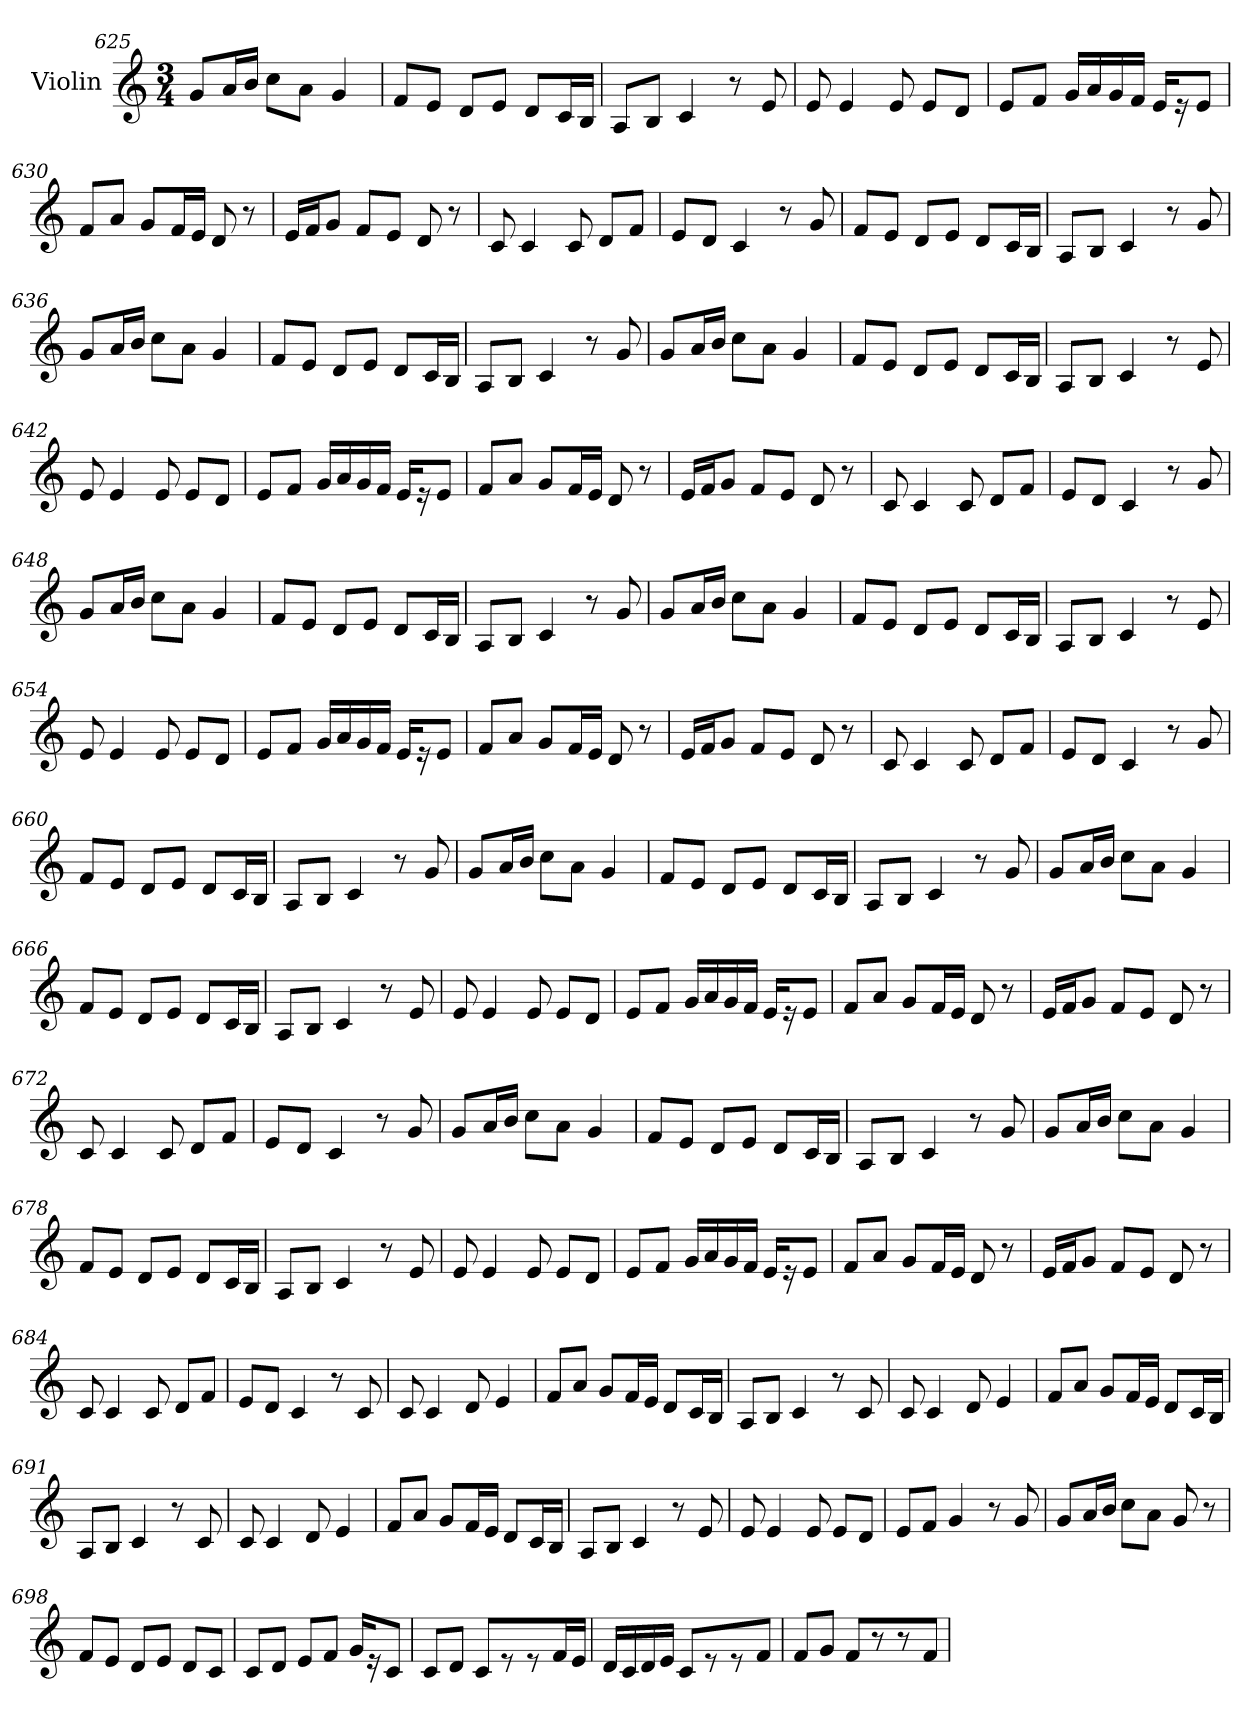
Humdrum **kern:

**kern
*part1
*staff1
*I"Violin
*clefG2
*k[]
*M3/4
=625
8g/L
16a/L
16b/JJ
8cc\L
8a\J
4g/
!!LO:LB:g=z
=626
8f/L
8e/J
8d/L
8e/J
8d/L
16c/L
16B/JJ
=627
8A/L
8B/J
4c/
8r
8e/
=628
8e/
4e/
8e/
8e/L
8d/J
=629
8e/L
8f/J
16g/LL
16a/
16g/
16f/JJ
16e/KL
16r
8e/J
=630
8f/L
8a/J
8g/L
16f/L
16e/JJ
8d/
8r
!!LO:LB:g=z
=631
16e/LL
16f/J
8g/J
8f/L
8e/J
8d/
8r
=632
8c/
4c/
8c/
8d/L
8f/J
=633
8e/L
8d/J
4c/
8r
8g/
=634
8f/L
8e/J
8d/L
8e/J
8d/L
16c/L
16B/JJ
=635
8A/L
8B/J
4c/
8r
8g/
!!LO:LB:g=z
=636
8g/L
16a/L
16b/JJ
8cc\L
8a\J
4g/
!!LO:LB:g=z
=637
8f/L
8e/J
8d/L
8e/J
8d/L
16c/L
16B/JJ
=638
8A/L
8B/J
4c/
8r
8g/
=639
8g/L
16a/L
16b/JJ
8cc\L
8a\J
4g/
=640
8f/L
8e/J
8d/L
8e/J
8d/L
16c/L
16B/JJ
=641
8A/L
8B/J
4c/
8r
8e/
!!LO:LB:g=z
=642
8e/
4e/
8e/
8e/L
8d/J
!!LO:LB:g=z
=643
8e/L
8f/J
16g/LL
16a/
16g/
16f/JJ
16e/KL
16r
8e/J
=644
8f/L
8a/J
8g/L
16f/L
16e/JJ
8d/
8r
=645
16e/LL
16f/J
8g/J
8f/L
8e/J
8d/
8r
=646
8c/
4c/
8c/
8d/L
8f/J
=647
8e/L
8d/J
4c/
8r
8g/
!!LO:PB:g=z
=648
8g/L
16a/L
16b/JJ
8cc\L
8a\J
4g/
=649
8f/L
8e/J
8d/L
8e/J
8d/L
16c/L
16B/JJ
=650
8A/L
8B/J
4c/
8r
8g/
=651
8g/L
16a/L
16b/JJ
8cc\L
8a\J
4g/
=652
8f/L
8e/J
8d/L
8e/J
8d/L
16c/L
16B/JJ
!!LO:LB:g=z
=653
8A/L
8B/J
4c/
8r
8e/
!!LO:LB:g=z
=654
8e/
4e/
8e/
8e/L
8d/J
=655
8e/L
8f/J
16g/LL
16a/
16g/
16f/JJ
16e/KL
16r
8e/J
=656
8f/L
8a/J
8g/L
16f/L
16e/JJ
8d/
8r
=657
16e/LL
16f/J
8g/J
8f/L
8e/J
8d/
8r
=658
8c/
4c/
8c/
8d/L
8f/J
!!LO:PB:g=z
=659
8e/L
8d/J
4c/
8r
8g/
=660
8f/L
8e/J
8d/L
8e/J
8d/L
16c/L
16B/JJ
=661
8A/L
8B/J
4c/
8r
8g/
=662
8g/L
16a/L
16b/JJ
8cc\L
8a\J
4g/
=663
8f/L
8e/J
8d/L
8e/J
8d/L
16c/L
16B/JJ
!!LO:LB:g=z
=664
8A/L
8B/J
4c/
8r
8g/
!!LO:LB:g=z
=665
8g/L
16a/L
16b/JJ
8cc\L
8a\J
4g/
=666
8f/L
8e/J
8d/L
8e/J
8d/L
16c/L
16B/JJ
=667
8A/L
8B/J
4c/
8r
8e/
=668
8e/
4e/
8e/
8e/L
8d/J
=669
8e/L
8f/J
16g/LL
16a/
16g/
16f/JJ
16e/KL
16r
8e/J
!!LO:LB:g=z
=670
8f/L
8a/J
8g/L
16f/L
16e/JJ
8d/
8r
=671
16e/LL
16f/J
8g/J
8f/L
8e/J
8d/
8r
=672
8c/
4c/
8c/
8d/L
8f/J
=673
8e/L
8d/J
4c/
8r
8g/
=674
8g/L
16a/L
16b/JJ
8cc\L
8a\J
4g/
!!LO:LB:g=z
=675
8f/L
8e/J
8d/L
8e/J
8d/L
16c/L
16B/JJ
!!LO:LB:g=z
=676
8A/L
8B/J
4c/
8r
8g/
=677
8g/L
16a/L
16b/JJ
8cc\L
8a\J
4g/
=678
8f/L
8e/J
8d/L
8e/J
8d/L
16c/L
16B/JJ
=679
8A/L
8B/J
4c/
8r
8e/
=680
8e/
4e/
8e/
8e/L
8d/J
!!LO:LB:g=z
=681
8e/L
8f/J
16g/LL
16a/
16g/
16f/JJ
16e/KL
16r
8e/J
=682
8f/L
8a/J
8g/L
16f/L
16e/JJ
8d/
8r
=683
16e/LL
16f/J
8g/J
8f/L
8e/J
8d/
8r
=684
8c/
4c/
8c/
8d/L
8f/J
=685
8e/L
8d/J
4c/
8r
8c/
!!LO:LB:g=z
=686
8c/
4c/
8d/
4e/
=687
8f/L
8a/J
8g/L
16f/L
16e/JJ
8d/L
16c/L
16B/JJ
=688
8A/L
8B/J
4c/
8r
8c/
=689
8c/
4c/
8d/
4e/
=690
8f/L
8a/J
8g/L
16f/L
16e/JJ
8d/L
16c/L
16B/JJ
!!LO:PB:g=z
=691
8A/L
8B/J
4c/
8r
8c/
=692
8c/
4c/
8d/
4e/
=693
8f/L
8a/J
8g/L
16f/L
16e/JJ
8d/L
16c/L
16B/JJ
=694
8A/L
8B/J
4c/
8r
8e/
=695
8e/
4e/
8e/
8e/L
8d/J
=696
8e/L
8f/J
4g/
8r
8g/
!!LO:LB:g=z
=697
8g/L
16a/L
16b/JJ
8cc\L
8a\J
8g/
8r
=698
8f/L
8e/J
8d/L
8e/J
8d/L
8c/J
=699
8c/L
8d/J
8e/L
8f/J
16g/KL
16r
8c/J
=700
8c/L
8d/J
8c/L
8r
8r
16f/L
16e/JJ
=701
16d/LL
16c/
16d/
16e/JJ
8c/L
8r
8r
8f/J
!!LO:PB:g=z
=702
8f/L
8g/J
8f/L
8r
8r
8f/J
=
*-
